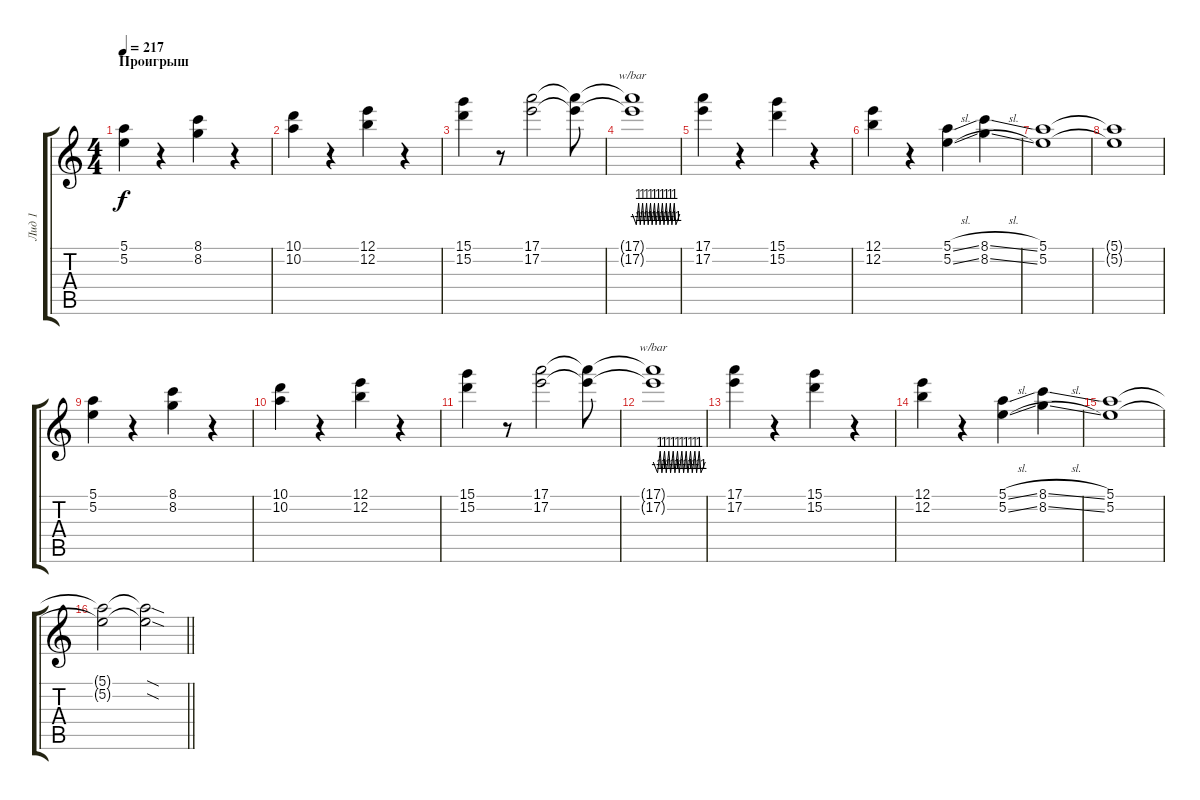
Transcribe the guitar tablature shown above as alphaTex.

\track ("Лид 1" "Лид 1") {instrument overdrivenguitar}
\staff {score tabs}
\tuning (E4 B3 G3 D3 A2 E2) {hide}
\ts (4 4)
\section ("" "Проигрыш")
\tempo 217
\clef g2
\ks c
(5.1 5.2).4{dy f volume 10 balance 5} r.4 (8.1 8.2).4 r.4 |
(10.1 10.2).4 r.4 (12.1 12.2).4 r.4 |
(15.1 15.2).4 r.8 (17.1 17.2).2 (17.1{t} 17.2{t}).8 |
(17.1{t} 17.2{t}).1{tbe (custom default 0 0 5 -4 8 4 10 -4 13 4 15 -4 18 4 20 -4 23 4 25 -4 28 4 30 -4 33 4 35 -4 38 4 40 -4 43 4 45 -4 48 4 50 -4 53 4 55 -4 60 0)} |
(17.1 17.2).4 r.4 (15.1 15.2).4 r.4 |
(12.1 12.2).4 r.4 (5.1{sl} 5.2{sl}).4 (8.1{sl} 8.2{sl}).4 |
(5.1 5.2).1 |
(5.1{t} 5.2{t}).1 |
(5.1 5.2).4 r.4 (8.1 8.2).4 r.4 |
(10.1 10.2).4 r.4 (12.1 12.2).4 r.4 |
(15.1 15.2).4 r.8 (17.1 17.2).2 (17.1{t} 17.2{t}).8 |
(17.1{t} 17.2{t}).1{tbe (custom default 0 0 5 -4 8 4 10 -4 13 4 15 -4 18 4 20 -4 23 4 25 -4 28 4 30 -4 33 4 35 -4 38 4 40 -4 43 4 45 -4 48 4 50 -4 53 4 55 -4 60 0)} |
(17.1 17.2).4 r.4 (15.1 15.2).4 r.4 |
(12.1 12.2).4 r.4 (5.1{sl} 5.2{sl}).4 (8.1{sl} 8.2{sl}).4 |
(5.1 5.2).1 |
\barLineRight lightlight
(5.1{t} 5.2{t}).2 (5.1{sod t} 5.2{sod t}).2
